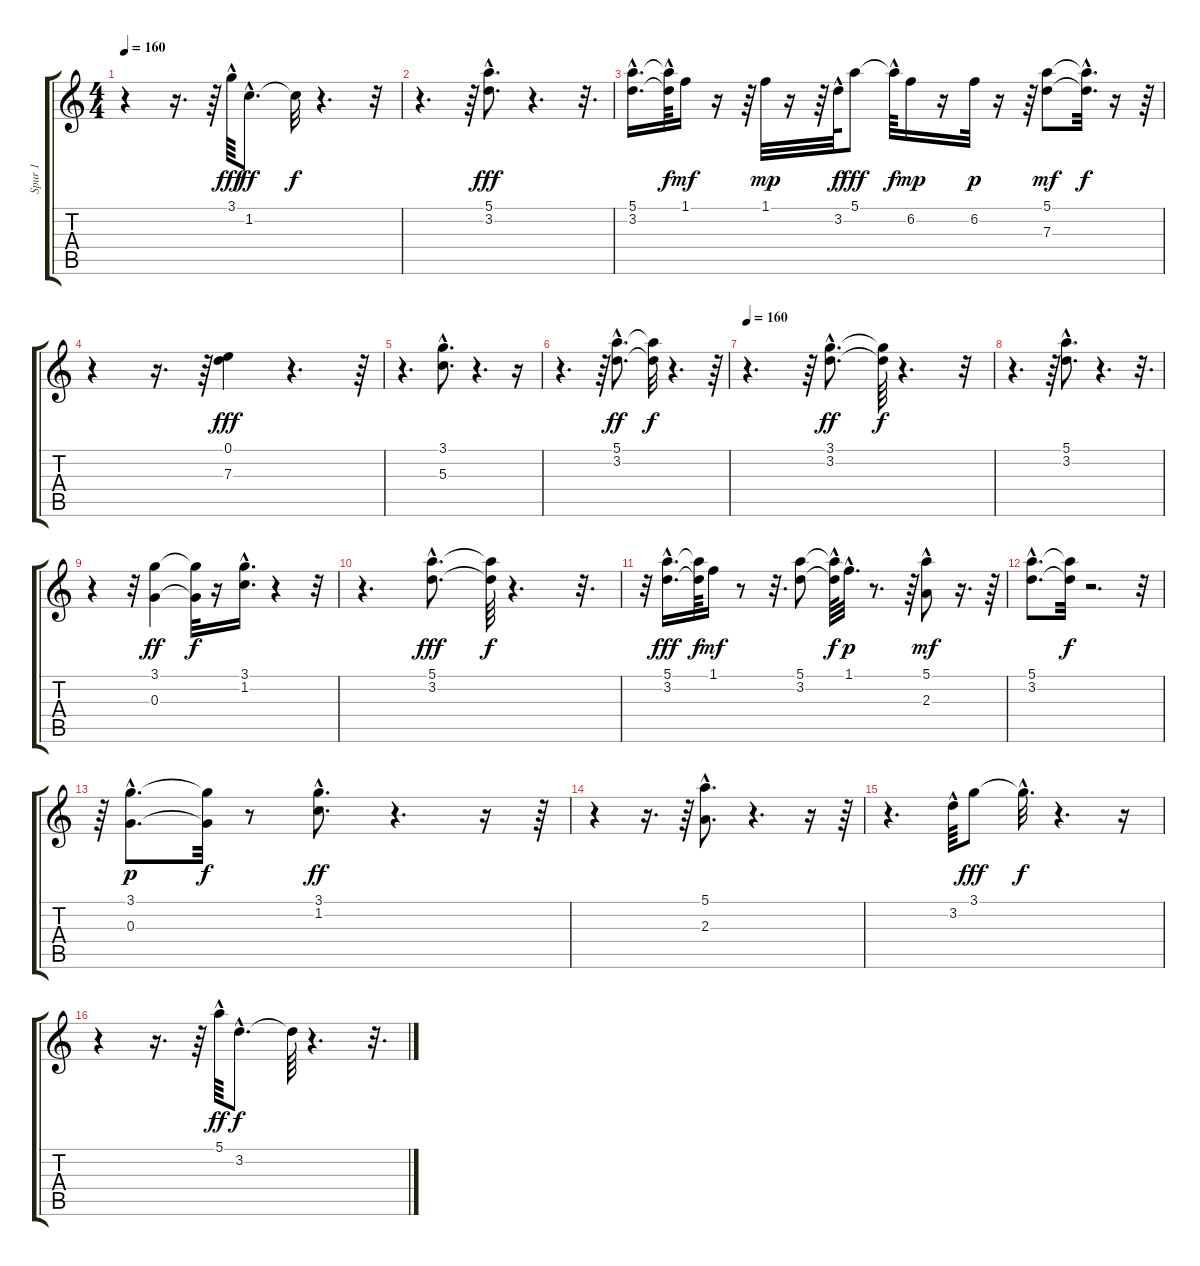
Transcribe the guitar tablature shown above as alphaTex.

\track ("Spur 1" "Spur 1") {instrument overdrivenguitar}
\staff {score tabs}
\tuning (E4 B3 G3 D3 A2 E2) {hide}
\ts (4 4)
\tempo 160
\clef g2
\ks c
r.4{dy f} r.16{d} r.64 3.1{hac}.64{dy fff} 1.2{hac}.8{d dy ff} 1.2{t}.32{dy f} r.4{d} r.32 |
r.4{d} r.64 (5.1{hac} 3.2{hac}).8{d dy fff} r.4{d} r.32{d} |
(5.1{hac} 3.2{hac}).16{d} (5.1{t} 3.2{hac t}).64{dy f} 1.1.16{dy mf} r.16 r.64 1.1.32{dy mp} r.16 r.64 3.2{hac}.64{dy f} 5.1.8{dy fff} 5.1{hac t}.64{dy f} 6.2.16{dy mp} r.16 6.2.32{dy p} r.16 r.64 (5.1 7.3).8{dy mf} (5.1{hac t} 7.3{hac t}).32{d dy f} r.16 r.64 |
r.4 r.16{d} r.64 (0.1 7.3).4{dy fff} r.4{d} r.64 |
r.4{d} (3.1{hac} 5.3{hac}).8{d} r.4{d} r.16 |
r.4{d} r.64 (5.1{hac} 3.2{hac}).8{d dy ff} (5.1{t} 3.2{t}).32{dy f} r.4{d} r.64 |
\tempo 160
r.4{d} r.64 (3.1{hac} 3.2{hac}).8{d dy ff} (3.1{t} 3.2{t}).64{dy f} r.4{d} r.32 |
r.4{d} r.64 (5.1{hac} 3.2{hac}).8{d} r.4{d} r.32{d} |
r.4 r.32 (3.1 0.3).4{dy ff} (3.1{t} 0.3{t}).32{dy f} r.16 (3.1{hac} 1.2{hac}).16{d} r.4 r.32 |
r.4{d} (5.1{hac} 3.2{hac}).8{d dy fff} (5.1{t} 3.2{t}).64{dy f} r.4{d} r.32{d} |
r.32 (5.1{hac} 3.2{hac}).16{d dy fff} (5.1{t} 3.2{t}).64{dy f} 1.1.16{dy mf} r.8 r.32{d} (5.1 3.2).8 (5.1{hac t} 3.2{t}).64{dy f} 1.1{hac}.32{d dy p} r.8{d} r.64 (5.1 2.3{hac}).8{dy mf} r.16{d} r.64 |
(5.1{hac} 3.2{hac}).8{d} (5.1{t} 3.2{t}).32{dy f} r.2{d} r.32 |
r.64 (3.1{hac} 0.3{hac}).8{d dy p} (3.1{t} 0.3{t}).32{dy f} r.8 (3.1{hac} 1.2).8{d dy ff} r.4{d} r.16 r.64 |
r.4 r.16{d} r.64 (5.1{hac} 2.3{hac}).8{d} r.4{d} r.16 r.64 |
r.4{d} 3.2{hac}.64 3.1.8{dy fff} 3.1{hac t}.32{d dy f} r.4{d} r.16 |
r.4 r.16{d} r.64 5.1{hac}.64{dy ff} 3.2{hac}.8{d dy f} 3.2{t}.64 r.4{d} r.32{d}
